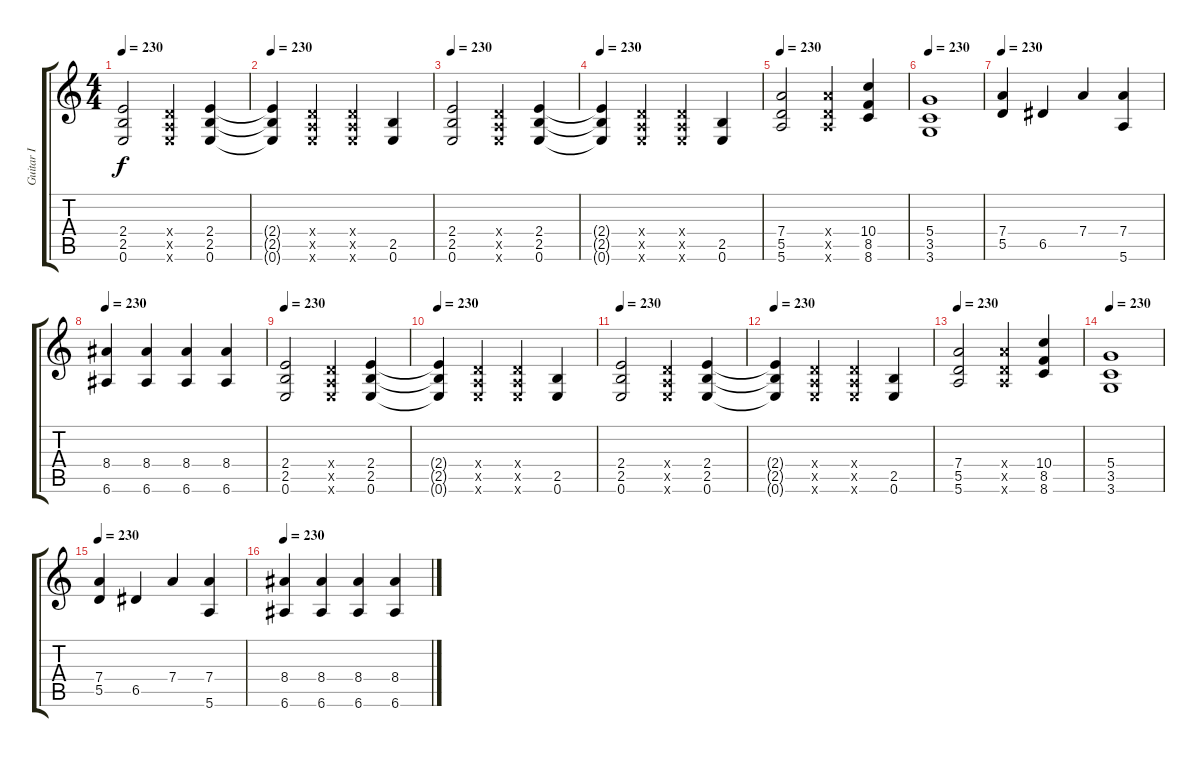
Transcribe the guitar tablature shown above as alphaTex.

\track ("Guitar I" "Guitar I") {instrument distortionguitar}
\staff {score tabs}
\tuning (E4 B3 G3 D3 A2 E2) {hide}
\ts (4 4)
\tempo 230
\clef g2
\ks c
(2.4 2.5 0.6).2{dy f volume 16} (0.4{x} 0.5{x} 0.6{x}).4 (2.4 2.5 0.6).4 |
\tempo 230
(2.4{t} 2.5{t} 0.6{t}).4 (0.4{x} 0.5{x} 0.6{x}).4 (0.4{x} 0.5{x} 0.6{x}).4 (2.5 0.6).4 |
\tempo 230
(2.4 2.5 0.6).2 (0.4{x} 0.5{x} 0.6{x}).4 (2.4 2.5 0.6).4 |
\tempo 230
(2.4{t} 2.5{t} 0.6{t}).4 (0.4{x} 0.5{x} 0.6{x}).4 (0.4{x} 0.5{x} 0.6{x}).4 (2.5 0.6).4 |
\tempo 230
(7.4 5.5 5.6).2 (7.4{x} 5.5{x} 5.6{x}).4 (10.4 8.5 8.6).4 |
\tempo 230
(5.4 3.5 3.6).1 |
\tempo 230
(7.4 5.5).4 6.5.4 7.4.4 (7.4 5.6).4 |
\tempo 230
(8.4 6.6).4 (8.4 6.6).4 (8.4 6.6).4 (8.4 6.6).4 |
\tempo 230
(2.4 2.5 0.6).2 (0.4{x} 0.5{x} 0.6{x}).4 (2.4 2.5 0.6).4 |
\tempo 230
(2.4{t} 2.5{t} 0.6{t}).4 (0.4{x} 0.5{x} 0.6{x}).4 (0.4{x} 0.5{x} 0.6{x}).4 (2.5 0.6).4 |
\tempo 230
(2.4 2.5 0.6).2 (0.4{x} 0.5{x} 0.6{x}).4 (2.4 2.5 0.6).4 |
\tempo 230
(2.4{t} 2.5{t} 0.6{t}).4 (0.4{x} 0.5{x} 0.6{x}).4 (0.4{x} 0.5{x} 0.6{x}).4 (2.5 0.6).4 |
\tempo 230
(7.4 5.5 5.6).2 (7.4{x} 5.5{x} 5.6{x}).4 (10.4 8.5 8.6).4 |
\tempo 230
(5.4 3.5 3.6).1 |
\tempo 230
(7.4 5.5).4 6.5.4 7.4.4 (7.4 5.6).4 |
\tempo 230
(8.4 6.6).4 (8.4 6.6).4 (8.4 6.6).4 (8.4 6.6).4
